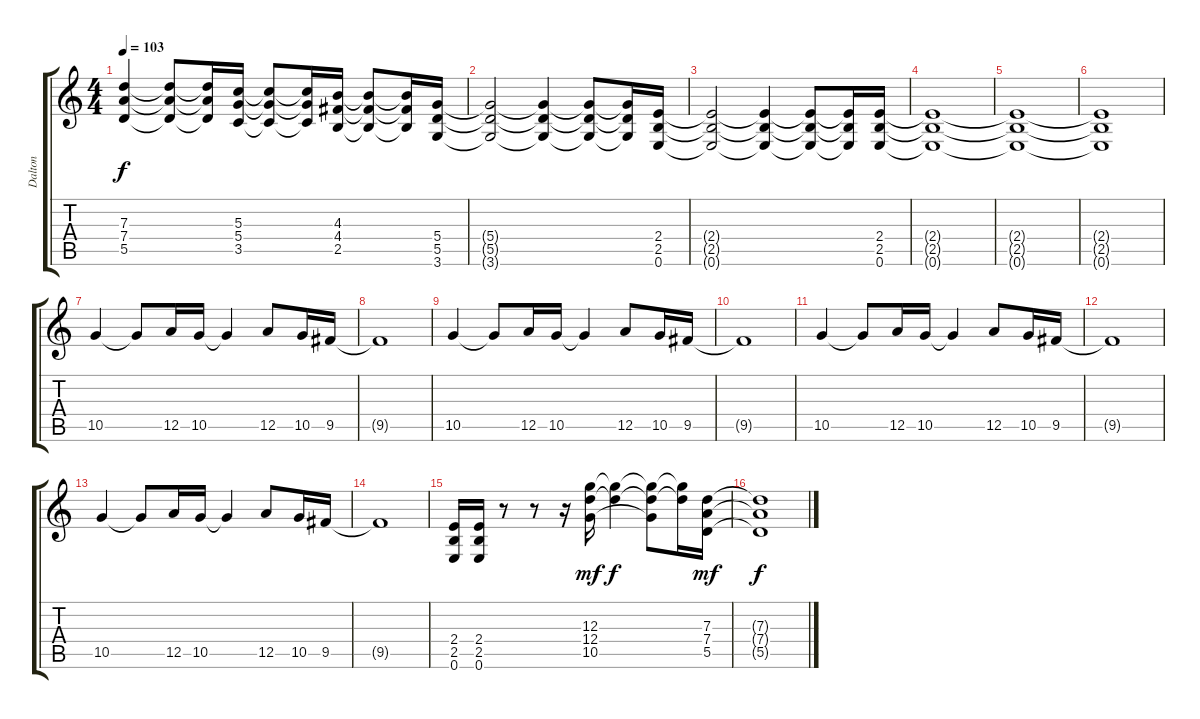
\track ("Dalton" "Dalton") {instrument overdrivenguitar}
\staff {score tabs}
\tuning (E4 B3 G3 D3 A2 E2) {hide}
\ts (4 4)
\tempo 103
\clef g2
\ks c
(7.3{t} 7.4{t} 5.5{t}).4{dy f} (7.3{t} 7.4{t} 5.5{t}).8 (7.3{t} 7.4{t} 5.5{t}).16 (5.3 5.4 3.5).16 (5.3{t} 5.4{t} 3.5{t}).8 (5.3{t} 5.4{t} 3.5{t}).16 (4.3 4.4 2.5).16 (4.3{t} 4.4{t} 2.5{t}).8 (4.3{t} 4.4{t} 2.5{t}).16 (5.4 5.5 3.6).16 |
(5.4{t} 5.5{t} 3.6{t}).2 (5.4{t} 5.5{t} 3.6{t}).4 (5.4{t} 5.5{t} 3.6{t}).8 (5.4{t} 5.5{t} 3.6{t}).16 (2.4 2.5 0.6).16 |
(2.4{t} 2.5{t} 0.6{t}).2 (2.4{t} 2.5{t} 0.6{t}).4 (2.4{t} 2.5{t} 0.6{t}).8 (2.4{t} 2.5{t} 0.6{t}).16 (2.4 2.5 0.6).16 |
(2.4{t} 2.5{t} 0.6{t}).1 |
(2.4{t} 2.5{t} 0.6{t}).1 |
(2.4{t} 2.5{t} 0.6{t}).1 |
10.5.4 10.5{t}.8 12.5.16 10.5.16 10.5{t}.4 12.5.8 10.5.16 9.5.16 |
9.5{t}.1 |
10.5.4 10.5{t}.8 12.5.16 10.5.16 10.5{t}.4 12.5.8 10.5.16 9.5.16 |
9.5{t}.1 |
10.5.4 10.5{t}.8 12.5.16 10.5.16 10.5{t}.4 12.5.8 10.5.16 9.5.16 |
9.5{t}.1 |
10.5.4 10.5{t}.8 12.5.16 10.5.16 10.5{t}.4 12.5.8 10.5.16 9.5.16 |
9.5{t}.1 |
(2.4 2.5 0.6).16 (2.4 2.5 0.6).16 r.8 r.8 r.16 (12.3 12.4 10.5).16{dy mf} (12.3{t} 12.4{t}).4{dy f} (12.3{t} 12.4{t} 10.5{t}).8 (12.3{t} 12.4{t}).16 (7.3 7.4 5.5).16{dy mf} |
(7.3{t} 7.4{t} 5.5{t}).1{dy f}
